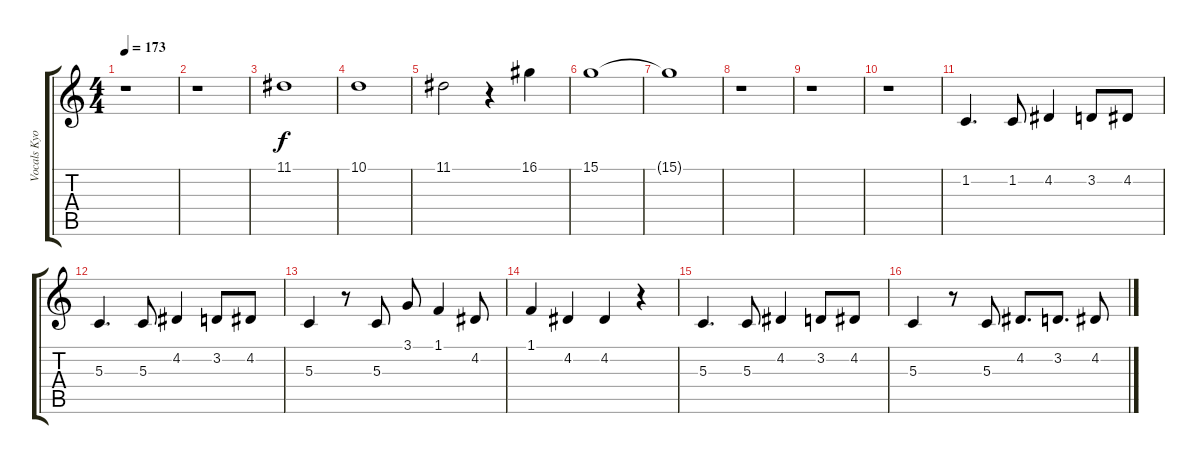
\track ("Vocals Kyo" "Vocals Kyo") {instrument flute}
\staff {score tabs}
\tuning (E4 B3 G3 D3 A2 E2) {hide}
\ts (4 4)
\tempo 173
\clef g2
\ks c
r.1{dy f} |
r.1 |
11.1.1 |
10.1.1 |
11.1.2 r.4 16.1.4 |
15.1.1 |
15.1{t}.1 |
r.1 |
r.1 |
r.1 |
1.2.4{d} 1.2.8 4.2.4 3.2.8 4.2.8 |
5.3.4{d} 5.3.8 4.2.4 3.2.8 4.2.8 |
5.3.4 r.8 5.3.8 3.1.8 1.1.4 4.2.8 |
1.1.4 4.2.4 4.2.4 r.4 |
5.3.4{d} 5.3.8 4.2.4 3.2.8 4.2.8 |
5.3.4 r.8 5.3.8 4.2.8{d} 3.2.8{d} 4.2.8
